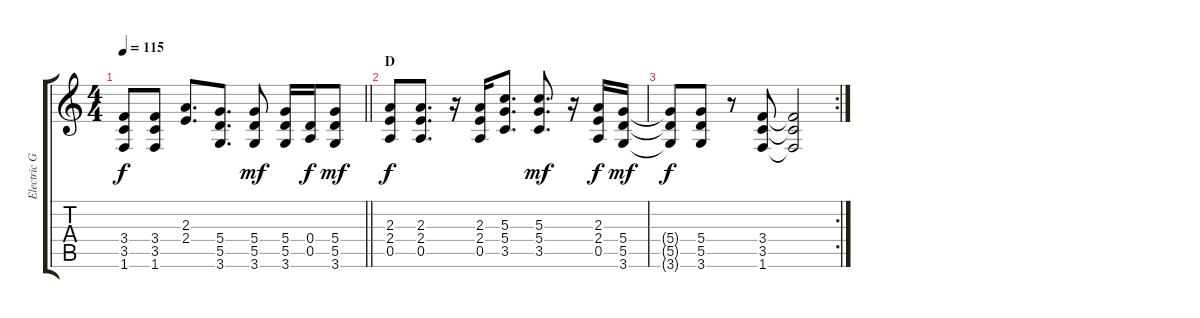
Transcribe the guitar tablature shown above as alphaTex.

\track ("Electric Guitar" "Electric G") {instrument distortionguitar}
\staff {score tabs}
\tuning (E4 B3 G3 D3 A2 E2) {hide}
\ts (4 4)
\tempo 115
\clef g2
\barLineRight lightlight
\ks c
(3.4 3.5 1.6).8{dy f} (3.4 3.5 1.6).8 (2.3 2.4).8{d} (5.4 5.5 3.6).8{d} (5.4 5.5 3.6).8{dy mf} (5.4 5.5 3.6).16 (0.4 0.5).16{dy f} (5.4 5.5 3.6).8{dy mf} |
\section ("" "D")
(2.3 2.4 0.5).8{dy f} (2.3 2.4 0.5).8{d} r.16 (2.3 2.4 0.5).16 (5.3 5.4 3.5).8{d} (5.3 5.4 3.5).8{d dy mf} r.16 (2.3 2.4 0.5).16{dy f} (5.4 5.5 3.6).16{dy mf} |
\rc 2
(5.4{t} 5.5{t} 3.6{t}).8{dy f} (5.4 5.5 3.6).8 r.8 (3.4 3.5 1.6).8 (3.4{t} 3.5{t} 1.6{t}).2
